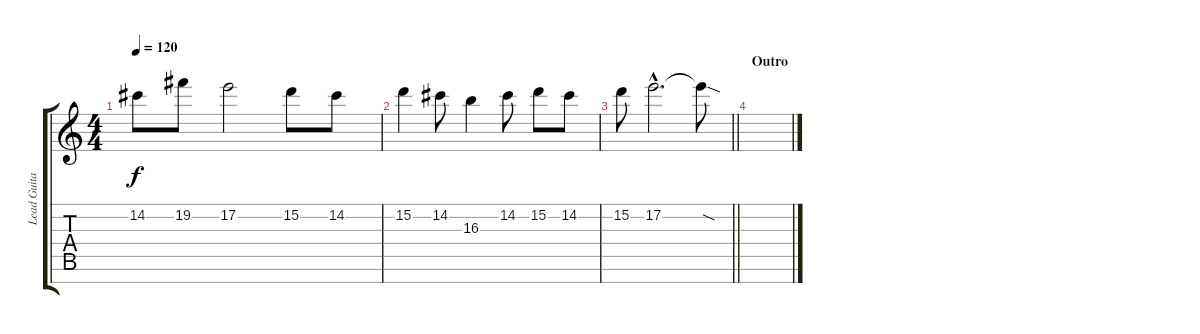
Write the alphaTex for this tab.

\track ("Lead Guitar I" "Lead Guita") {instrument distortionguitar}
\staff {score tabs}
\tuning (E4 B3 G3 D3 A2 E2 B1) {hide}
\ts (4 4)
\tempo 120
\clef g2
\ks c
14.2{t}.8{dy f} 19.2.8 17.2.2 15.2.8 14.2.8 |
15.2.4 14.2.8 16.3.4 14.2.8 15.2.8 14.2.8 |
\barLineRight lightlight
15.2.8 17.2{hac}.2{d} 17.2{sod t}.8 |
\section ("" "Outro")
